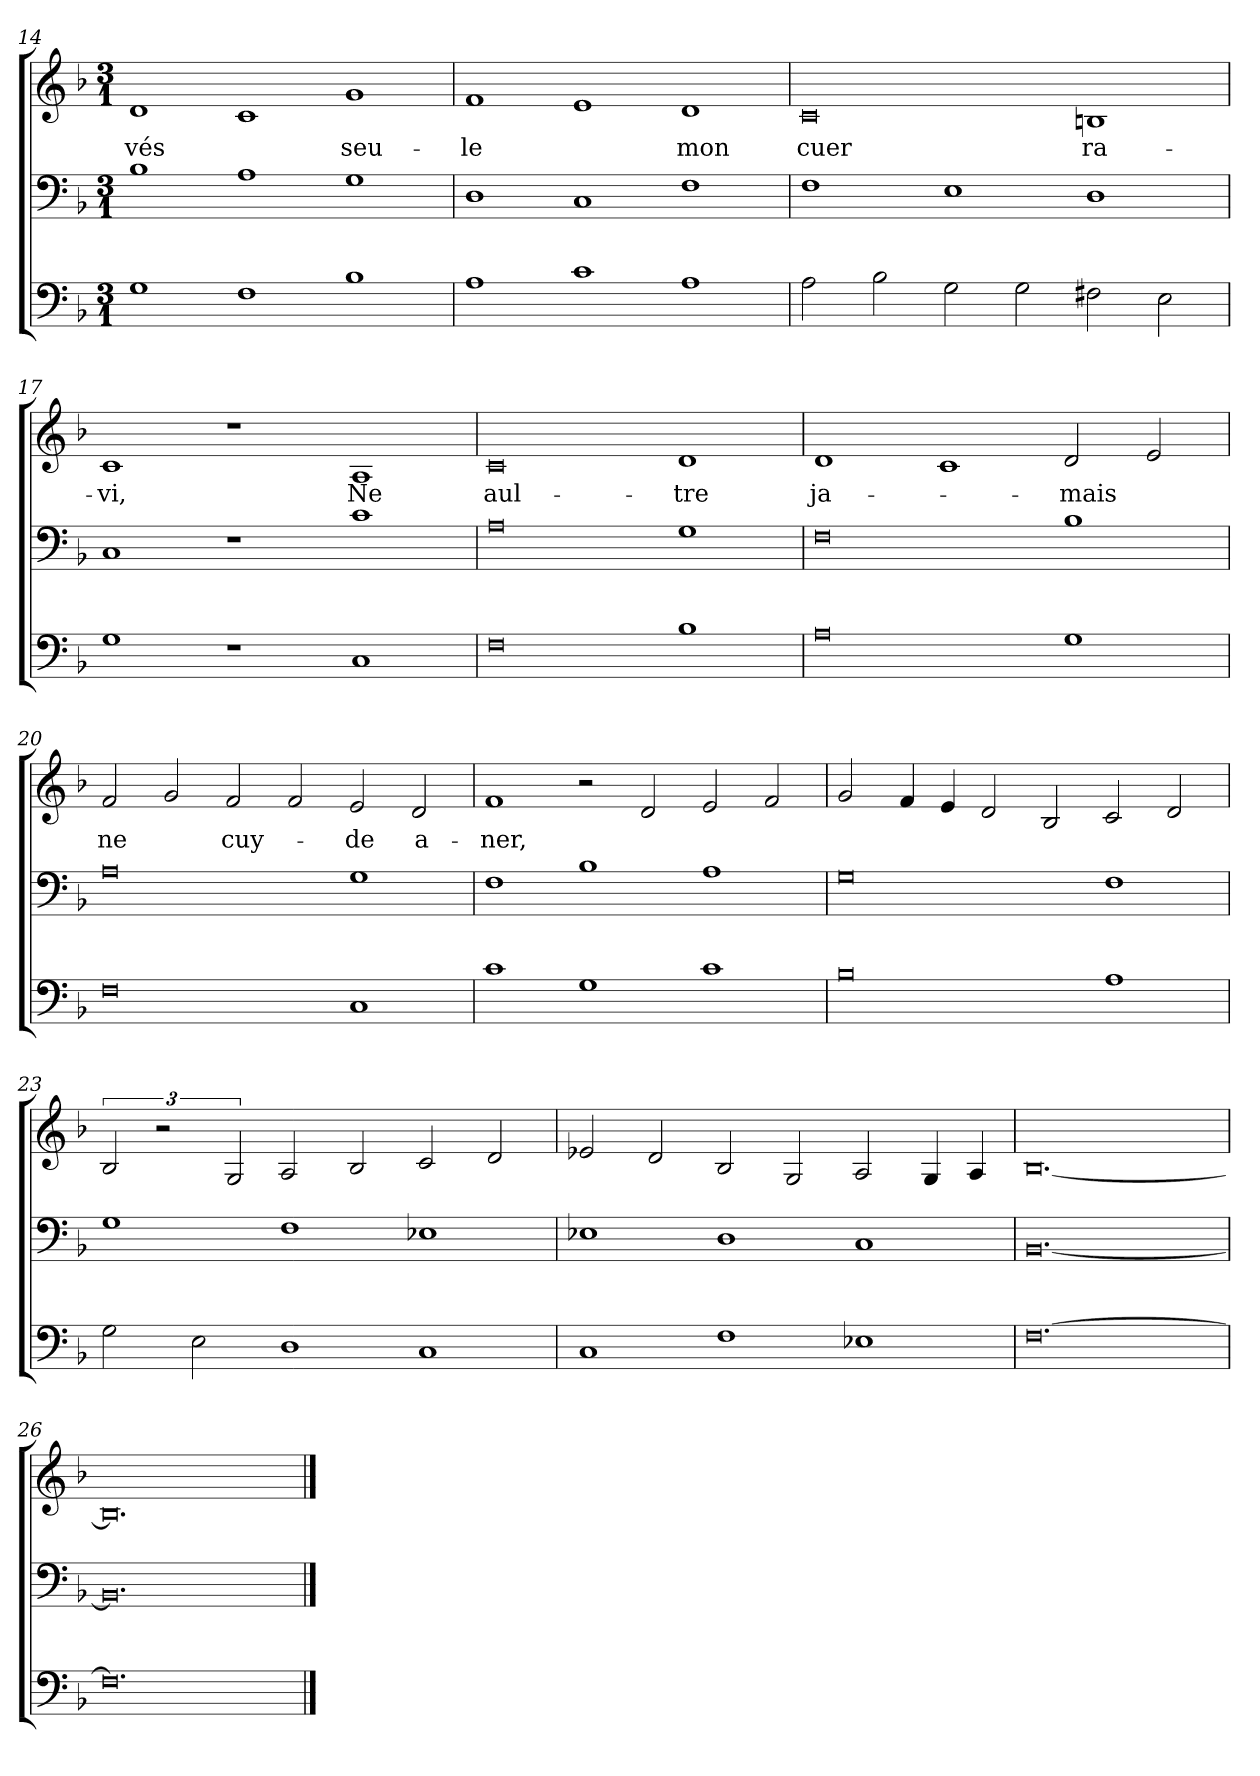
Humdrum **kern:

**kern	**kern	**kern	**text
*part3	*part2	*part1	*part1
*staff3	*staff2	*staff1	*staff1
!!LO:LB:g=z
*clefF4	*clefF4	*clefG2	*
*k[b-]	*k[b-]	*k[b-]	*
*F:	*F:	*F:	*
*M3/1	*M3/1	*M3/1	*
=14	=14	=14	=14
!	!	!	!LO:LY:b
1G	1B-	1d	-vés
1F	1A	1c	.
!	!	!	!LO:LY:b
1B-	1G	1g	seu-
=15	=15	=15	=15
!	!	!	!LO:LY:b
1A	1D	1f	-le
1c	1C	1e	.
!	!	!	!LO:LY:b
1A	1F	1d	mon
=16	=16	=16	=16
!	!	!	!LO:LY:b
2A\	1F	0c	cuer
2B-\	.	.	.
2G\	1E	.	.
2G\	.	.	.
!	!	!	!LO:LY:b
2F#i\	1D	1Bni	ra-
2E\	.	.	.
=17	=17	=17	=17
!	!	!	!LO:LY:b
1G	1C	1c	-vi,
1r	1r	1r	.
!	!	!	!LO:LY:b
1C	1c	1A	Ne
=18	=18	=18	=18
!	!	!	!LO:LY:b
0F	0A	0c	aul-
!	!	!	!LO:LY:b
1B-	1G	1d	-tre
=19	=19	=19	=19
!	!	!	!LO:LY:b
0A	0F	1d	ja-
.	.	1c	.
!	!	!	!LO:LY:b
1G	1B-	2d/	-mais
.	.	2e/	.
=20	=20	=20	=20
!	!	!	!LO:LY:b
0F	0A	2f/	ne
.	.	2g/	.
!	!	!	!LO:LY:b
.	.	2f/	cuy-
.	.	2f/	.
!	!	!	!LO:LY:b
1C	1G	2e/	-de
!	!	!	!LO:LY:b
.	.	2d/	a-
!!LO:LB:g=z
=21	=21	=21	=21
!	!	!	!LO:LY:b
1c	1F	1f	-ner,
1G	1B-	2r	.
.	.	2d/	.
1c	1A	2e/	.
.	.	2f/	.
=22	=22	=22	=22
0B-	0G	2g/	.
.	.	4f/	.
.	.	4e/	.
.	.	2d/	.
.	.	2B-/	.
1A	1F	2c/	.
.	.	2d/	.
=23	=23	=23	=23
2G\	1G	3B-/	.
.	.	3r	.
2E\	.	.	.
.	.	3G/	.
1D	1F	2A/	.
.	.	2B-/	.
1C	1E-i	2c/	.
.	.	2d/	.
=24	=24	=24	=24
1C	1E-i	2e-X/	.
.	.	2d/	.
1F	1D	2B-/	.
.	.	2G/	.
1E-i	1C	2A/	.
.	.	4G/	.
.	.	4A/	.
=25	=25	=25	=25
[0.F	[0.BB-	[0.B-	.
=26	=26	=26	=26
0.F]	0.BB-]	0.B-]	.
==	==	==	==
*-	*-	*-	*-
